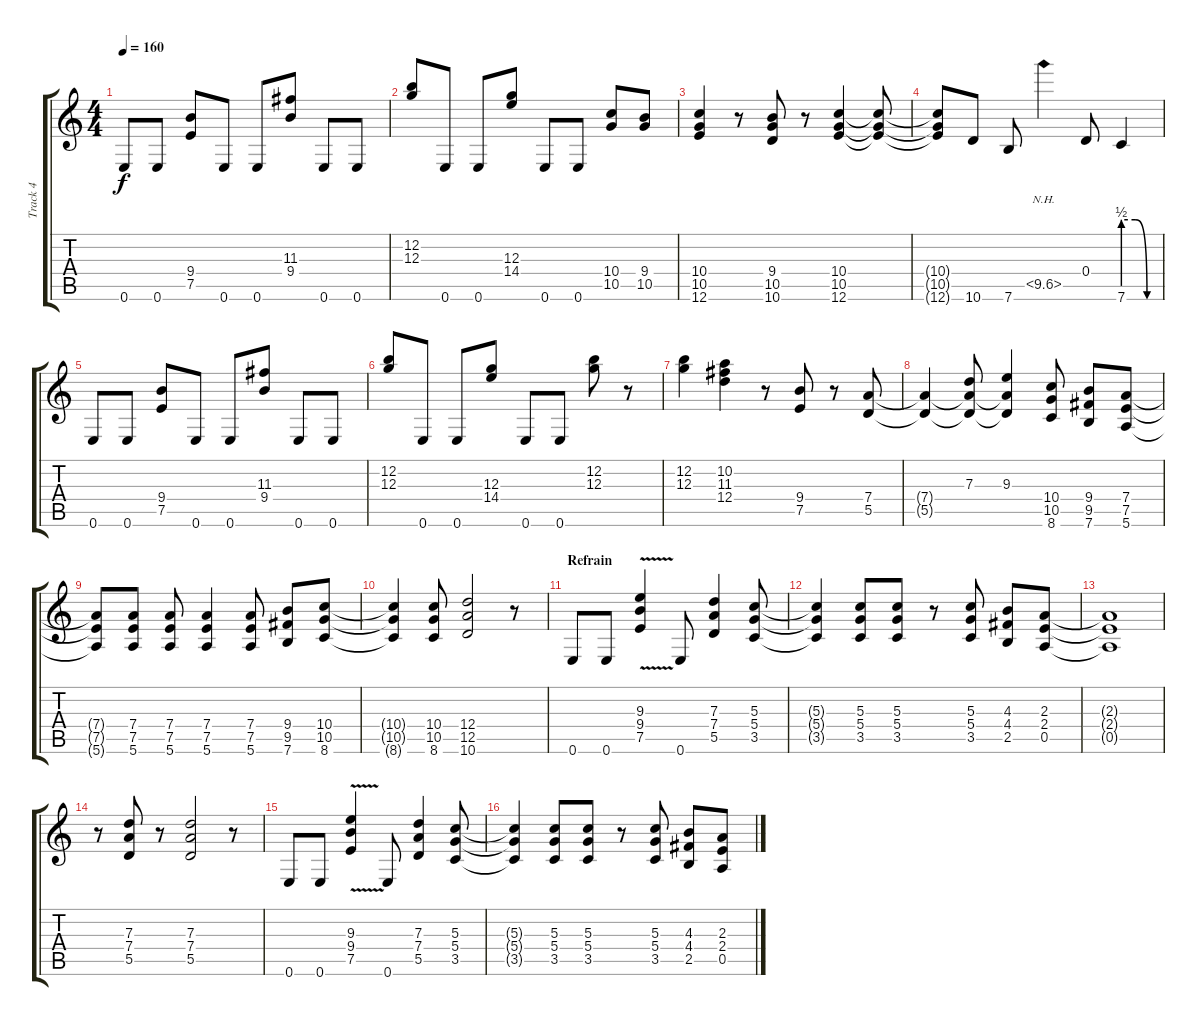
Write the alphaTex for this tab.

\track ("Track 4" "Track 4") {instrument distortionguitar}
\staff {score tabs}
\tuning (E4 B3 G3 D3 A2 E2) {hide}
\ts (4 4)
\tempo 160
\clef g2
\ks c
0.6.8{dy f} 0.6.8 (9.4 7.5).8 0.6.8 0.6.8 (11.3 9.4).8 0.6.8 0.6.8 |
(12.2 12.3).8 0.6.8 0.6.8 (12.3 14.4).8 0.6.8 0.6.8 (10.4 10.5).8 (9.4 10.5).8 |
(10.4 10.5 12.6).4 r.8 (9.4 10.5 10.6).8 r.8 (10.4 10.5 12.6).4 (10.4{t} 10.5{t} 12.6{t}).8 |
(10.4{t} 10.5{t} 12.6{t}).8 10.6.8 7.6.8 10.5{nh}.4 0.4.8 7.6{be (custom 0 2 20 2 40 0 60 0)}.4 |
0.6.8 0.6.8 (9.4 7.5).8 0.6.8 0.6.8 (11.3 9.4).8 0.6.8 0.6.8 |
(12.2 12.3).8 0.6.8 0.6.8 (12.3 14.4).8 0.6.8 0.6.8 (12.2 12.3).8 r.8 |
(12.2 12.3).4 (10.2 11.3 12.4).4 r.8 (9.4 7.5).8 r.8 (7.4 5.5).8 |
(7.4{t} 5.5{t}).4 (7.3 7.4{t} 5.5{t}).8 (9.3 7.4{t} 5.5{t}).4 (10.4 10.5 8.6).8 (9.4 9.5 7.6).8 (7.4 7.5 5.6).8 |
(7.4{t} 7.5{t} 5.6{t}).8 (7.4 7.5 5.6).8 (7.4 7.5 5.6).8 (7.4 7.5 5.6).4 (7.4 7.5 5.6).8 (9.4 9.5 7.6).8 (10.4 10.5 8.6).8 |
(10.4{t} 10.5{t} 8.6{t}).4 (10.4 10.5 8.6).8 (12.4 12.5 10.6).2 r.8 |
\section ("" "Refrain")
0.6.8 0.6.8 (9.3{v} 9.4{v} 7.5{v}).4 0.6.8 (7.3 7.4 5.5).4 (5.3 5.4 3.5).8 |
(5.3{t} 5.4{t} 3.5{t}).4 (5.3 5.4 3.5).8 (5.3 5.4 3.5).8 r.8 (5.3 5.4 3.5).8 (4.3 4.4 2.5).8 (2.3 2.4 0.5).8 |
(2.3{t} 2.4{t} 0.5{t}).1 |
r.8 (7.3 7.4 5.5).8 r.8 (7.3 7.4 5.5).2 r.8 |
0.6.8 0.6.8 (9.3{v} 9.4{v} 7.5{v}).4 0.6.8 (7.3 7.4 5.5).4 (5.3 5.4 3.5).8 |
(5.3{t} 5.4{t} 3.5{t}).4 (5.3 5.4 3.5).8 (5.3 5.4 3.5).8 r.8 (5.3 5.4 3.5).8 (4.3 4.4 2.5).8 (2.3 2.4 0.5).8
